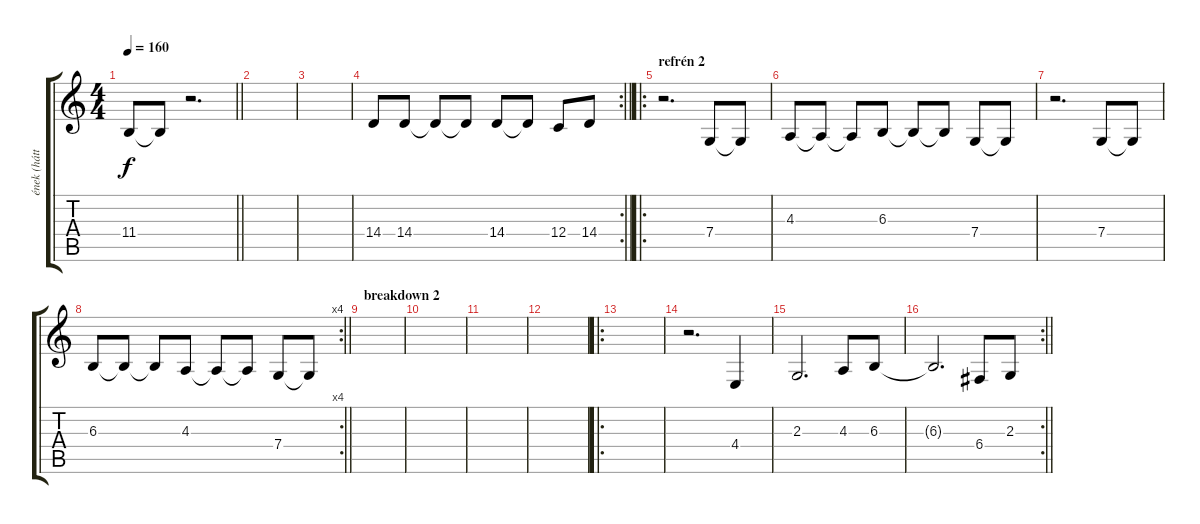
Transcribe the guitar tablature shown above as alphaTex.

\track ("ének (háttér)" "ének (hátt") {instrument pad1newage}
\staff {score tabs}
\tuning (D4 A3 F3 C3 G2 C2) {hide}
\ts (4 4)
\tempo 160
\clef g2
\barLineRight lightlight
\ks c
11.4{t}.8{dy f} 11.4{t}.8 r.2{d} |
|
|
\rc 2
\barLineRight lightlight
14.4.8 14.4.8 14.4{t}.8 14.4{t}.8 14.4.8 14.4{t}.8 12.4.8 14.4.8 |
\ro
\section ("" "refrén 2")
r.2{d} 7.4.8 7.4{t}.8 |
4.3.8 4.3{t}.8 4.3{t}.8 6.3.8 6.3{t}.8 6.3{t}.8 7.4.8 7.4{t}.8 |
r.2{d} 7.4.8 7.4{t}.8 |
\rc 4
\barLineRight lightlight
6.3.8 6.3{t}.8 6.3{t}.8 4.3.8 4.3{t}.8 4.3{t}.8 7.4.8 7.4{t}.8 |
\section ("" "breakdown 2")
|
|
|
|
\ro
|
r.2{d} 4.4.4 |
2.3.2{d} 4.3.8 6.3.8 |
\rc 2
\barLineRight lightlight
6.3{t}.2{d} 6.4.8 2.3.8
